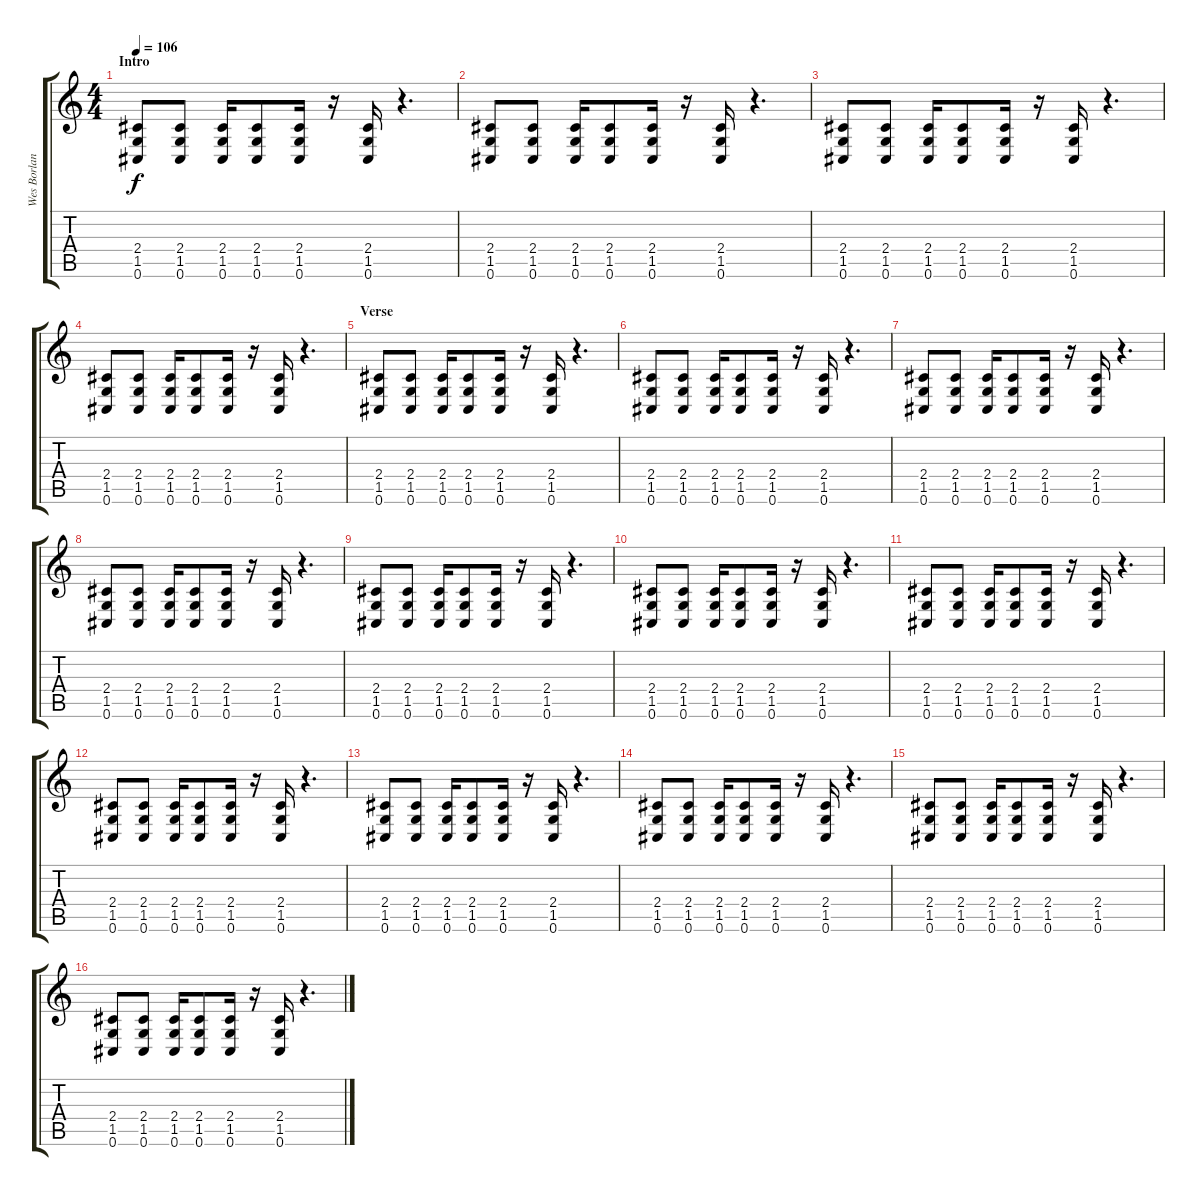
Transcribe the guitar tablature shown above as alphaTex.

\track ("Wes Borland" "Wes Borlan") {instrument distortionguitar}
\staff {score tabs}
\tuning (Db4 Ab3 E3 B2 Gb2 Db2) {hide}
\ts (4 4)
\section ("" "Intro")
\tempo 106
\clef g2
\ks c
(2.4 1.5 0.6).8{dy f instrument distortionguitar} (2.4 1.5 0.6).8 (2.4 1.5 0.6).16 (2.4 1.5 0.6).8 (2.4 1.5 0.6).16 r.16 (2.4 1.5 0.6).16 r.4{d} |
(2.4 1.5 0.6).8 (2.4 1.5 0.6).8 (2.4 1.5 0.6).16 (2.4 1.5 0.6).8 (2.4 1.5 0.6).16 r.16 (2.4 1.5 0.6).16 r.4{d} |
(2.4 1.5 0.6).8 (2.4 1.5 0.6).8 (2.4 1.5 0.6).16 (2.4 1.5 0.6).8 (2.4 1.5 0.6).16 r.16 (2.4 1.5 0.6).16 r.4{d} |
(2.4 1.5 0.6).8 (2.4 1.5 0.6).8 (2.4 1.5 0.6).16 (2.4 1.5 0.6).8 (2.4 1.5 0.6).16 r.16 (2.4 1.5 0.6).16 r.4{d} |
\section ("" "Verse")
(2.4 1.5 0.6).8 (2.4 1.5 0.6).8 (2.4 1.5 0.6).16 (2.4 1.5 0.6).8 (2.4 1.5 0.6).16 r.16 (2.4 1.5 0.6).16 r.4{d} |
(2.4 1.5 0.6).8 (2.4 1.5 0.6).8 (2.4 1.5 0.6).16 (2.4 1.5 0.6).8 (2.4 1.5 0.6).16 r.16 (2.4 1.5 0.6).16 r.4{d} |
(2.4 1.5 0.6).8 (2.4 1.5 0.6).8 (2.4 1.5 0.6).16 (2.4 1.5 0.6).8 (2.4 1.5 0.6).16 r.16 (2.4 1.5 0.6).16 r.4{d} |
(2.4 1.5 0.6).8 (2.4 1.5 0.6).8 (2.4 1.5 0.6).16 (2.4 1.5 0.6).8 (2.4 1.5 0.6).16 r.16 (2.4 1.5 0.6).16 r.4{d} |
(2.4 1.5 0.6).8 (2.4 1.5 0.6).8 (2.4 1.5 0.6).16 (2.4 1.5 0.6).8 (2.4 1.5 0.6).16 r.16 (2.4 1.5 0.6).16 r.4{d} |
(2.4 1.5 0.6).8 (2.4 1.5 0.6).8 (2.4 1.5 0.6).16 (2.4 1.5 0.6).8 (2.4 1.5 0.6).16 r.16 (2.4 1.5 0.6).16 r.4{d} |
(2.4 1.5 0.6).8 (2.4 1.5 0.6).8 (2.4 1.5 0.6).16 (2.4 1.5 0.6).8 (2.4 1.5 0.6).16 r.16 (2.4 1.5 0.6).16 r.4{d} |
(2.4 1.5 0.6).8 (2.4 1.5 0.6).8 (2.4 1.5 0.6).16 (2.4 1.5 0.6).8 (2.4 1.5 0.6).16 r.16 (2.4 1.5 0.6).16 r.4{d} |
(2.4 1.5 0.6).8 (2.4 1.5 0.6).8 (2.4 1.5 0.6).16 (2.4 1.5 0.6).8 (2.4 1.5 0.6).16 r.16 (2.4 1.5 0.6).16 r.4{d} |
(2.4 1.5 0.6).8 (2.4 1.5 0.6).8 (2.4 1.5 0.6).16 (2.4 1.5 0.6).8 (2.4 1.5 0.6).16 r.16 (2.4 1.5 0.6).16 r.4{d} |
(2.4 1.5 0.6).8 (2.4 1.5 0.6).8 (2.4 1.5 0.6).16 (2.4 1.5 0.6).8 (2.4 1.5 0.6).16 r.16 (2.4 1.5 0.6).16 r.4{d} |
(2.4 1.5 0.6).8 (2.4 1.5 0.6).8 (2.4 1.5 0.6).16 (2.4 1.5 0.6).8 (2.4 1.5 0.6).16 r.16 (2.4 1.5 0.6).16 r.4{d}
